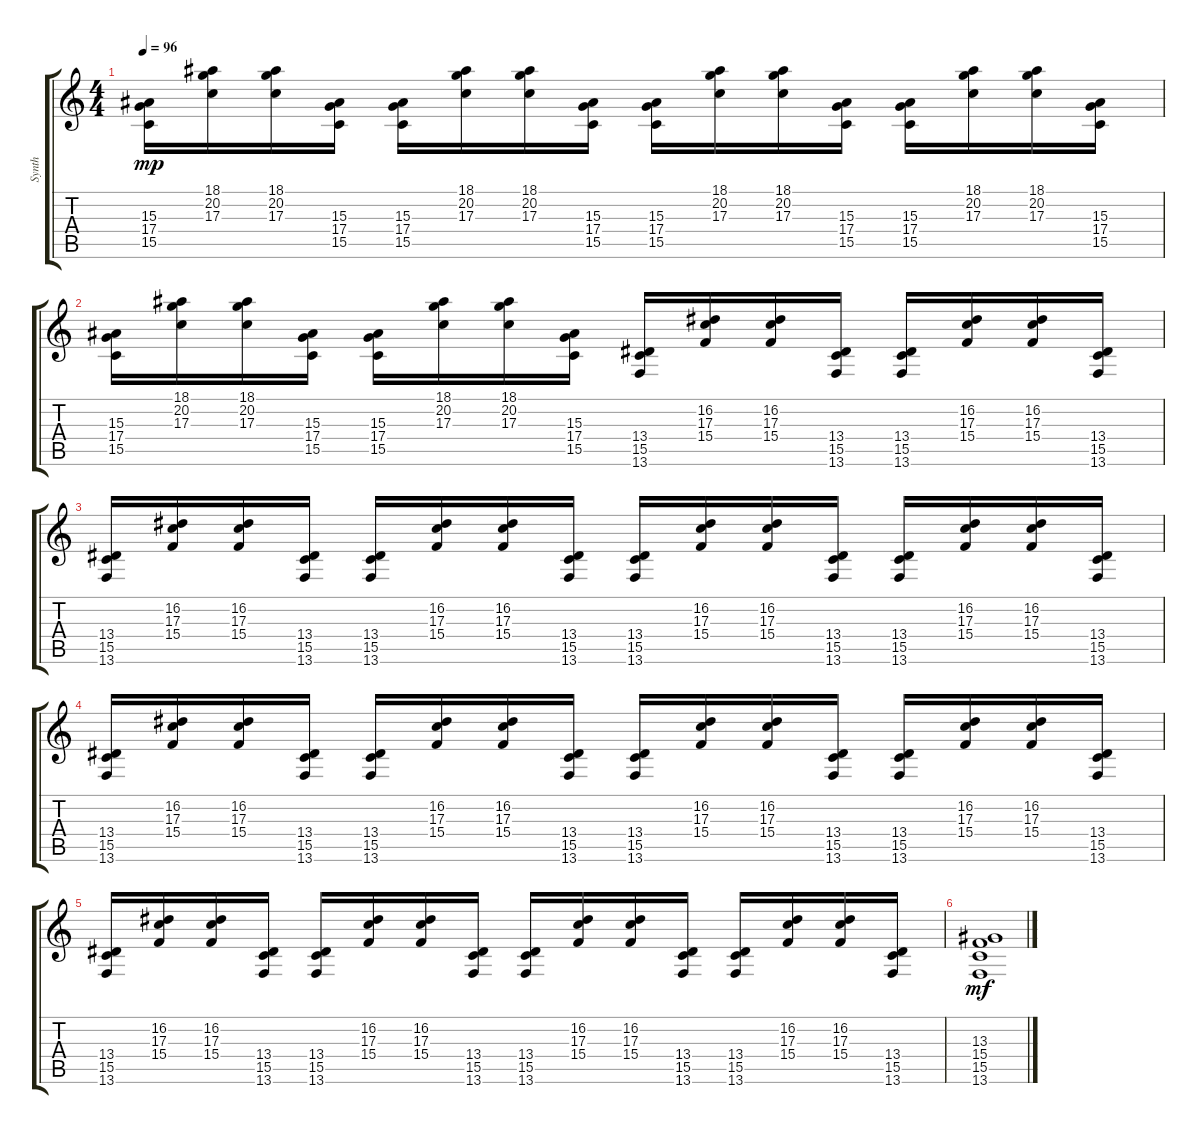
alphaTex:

\track ("Synth" "Synth") {instrument electricpiano1}
\staff {score tabs}
\tuning (E4 B3 G3 D3 A2 E2) {hide}
\ts (4 4)
\tempo 96
\clef g2
\ks c
(15.3 17.4 15.5).16{dy mp balance 10} (18.1 20.2 17.3).16{balance 10} (18.1 20.2 17.3).16{balance 10} (15.3 17.4 15.5).16{balance 10} (15.3 17.4 15.5).16{balance 10} (18.1 20.2 17.3).16{balance 10} (18.1 20.2 17.3).16{balance 10} (15.3 17.4 15.5).16{balance 10} (15.3 17.4 15.5).16{balance 10} (18.1 20.2 17.3).16{balance 10} (18.1 20.2 17.3).16{balance 10} (15.3 17.4 15.5).16{balance 10} (15.3 17.4 15.5).16{balance 9} (18.1 20.2 17.3).16{balance 9} (18.1 20.2 17.3).16{balance 9} (15.3 17.4 15.5).16{balance 9} |
(15.3 17.4 15.5).16{balance 9} (18.1 20.2 17.3).16{balance 9} (18.1 20.2 17.3).16{balance 9} (15.3 17.4 15.5).16{balance 9} (15.3 17.4 15.5).16{balance 9} (18.1 20.2 17.3).16{balance 9} (18.1 20.2 17.3).16{balance 9} (15.3 17.4 15.5).16{balance 9} (13.4 15.5 13.6).16{balance 9} (16.2 17.3 15.4).16{balance 8} (16.2 17.3 15.4).16{balance 8} (13.4 15.5 13.6).16{balance 8} (13.4 15.5 13.6).16{balance 8} (16.2 17.3 15.4).16{balance 8} (16.2 17.3 15.4).16{balance 8} (13.4 15.5 13.6).16{balance 8} |
(13.4 15.5 13.6).16{balance 8} (16.2 17.3 15.4).16{balance 8} (16.2 17.3 15.4).16{balance 8} (13.4 15.5 13.6).16{balance 8} (13.4 15.5 13.6).16 (16.2 17.3 15.4).16 (16.2 17.3 15.4).16 (13.4 15.5 13.6).16 (13.4 15.5 13.6).16 (16.2 17.3 15.4).16 (16.2 17.3 15.4).16 (13.4 15.5 13.6).16{balance 8} (13.4 15.5 13.6).16 (16.2 17.3 15.4).16 (16.2 17.3 15.4).16 (13.4 15.5 13.6).16 |
(13.4 15.5 13.6).16 (16.2 17.3 15.4).16 (16.2 17.3 15.4).16{balance 8} (13.4 15.5 13.6).16 (13.4 15.5 13.6).16 (16.2 17.3 15.4).16 (16.2 17.3 15.4).16 (13.4 15.5 13.6).16 (13.4 15.5 13.6).16 (16.2 17.3 15.4).16 (16.2 17.3 15.4).16{balance 8} (13.4 15.5 13.6).16 (13.4 15.5 13.6).16 (16.2 17.3 15.4).16 (16.2 17.3 15.4).16 (13.4 15.5 13.6).16 |
(13.4 15.5 13.6).16 (16.2 17.3 15.4).16{balance 8} (16.2 17.3 15.4).16 (13.4 15.5 13.6).16 (13.4 15.5 13.6).16 (16.2 17.3 15.4).16 (16.2 17.3 15.4).16 (13.4 15.5 13.6).16 (13.4 15.5 13.6).16 (16.2 17.3 15.4).16{balance 8} (16.2 17.3 15.4).16 (13.4 15.5 13.6).16 (13.4 15.5 13.6).16 (16.2 17.3 15.4).16 (16.2 17.3 15.4).16 (13.4 15.5 13.6).16 |
(13.3 15.4 15.5 13.6).1{dy mf balance 8}
